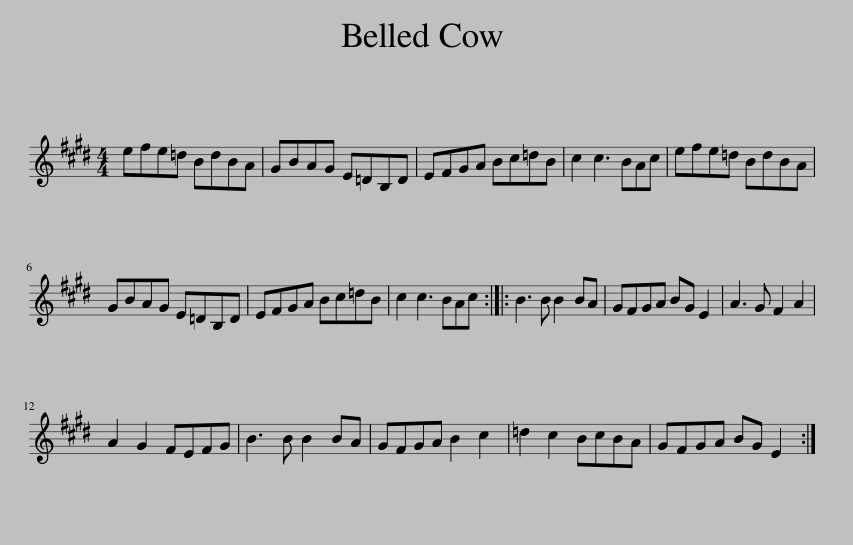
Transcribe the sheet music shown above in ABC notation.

X:1
L:1/8
M:4/4
I:linebreak $
K:E
V:1 treble
V:1
 efe=d BdBA | GBAG E=DB,D | EFGA Bc=dB | c2 c3 BAc | efe=d BdBA |$ %5
 GBAG E=DB,D | EFGA Bc=dB | c2 c3 BAc :: B3 B B2 BA | GFGA BG E2 | %10
 A3 G F2 A2 |$ A2 G2 FEFG | B3 B B2 BA | GFGA B2 c2 | =d2 c2 BcBA | %15
 GFGA BG E2 :| %16
